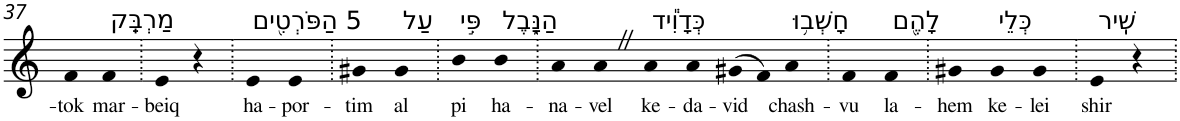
**kern	**text
*part1	*part1
*staff1	*staff1
*I"Piano	*
*I'Pno	*
!!LO:PB:g=z
*clefG2	*
*k[]	*
=37	=37
!	!LO:LY:b
4f	-tok
!LO:TX:a:t=מַרְבֵּֽק	!
!	!LO:LY:b
4f	mar-
=38.	=38.
!	!LO:LY:b
4e	-beiq
4r	.
=39.	=39.
!LO:TX:a:t=5 הַפֹּרְטִ֖ים	!
!	!LO:LY:b
4e	ha-
!	!LO:LY:b
4e	-por-
=40.	=40.
!	!LO:LY:b
4g#X	-tim
!LO:TX:a:t=עַל	!
!	!LO:LY:b
4g#	al
=41.	=41.
!LO:TX:a:t=פִּ֣י	!
!	!LO:LY:b
4b	pi
!LO:TX:a:t=הַנָּ֑בֶל	!
!	!LO:LY:b
4b	ha-
=42.	=42.
!	!LO:LY:b
4a	-na-
!	!LO:LY:b
4aZ	-vel
!LO:TX:a:t=כְּדָוִ֕יד	!
!	!LO:LY:b
4a	ke-
!	!LO:LY:b
4a	-da-
!	!LO:LY:b
(>8g#X	-vid
8f)	.
!LO:TX:a:t=חָשְׁב֥וּ	!
!	!LO:LY:b
4a	chash-
=43.	=43.
!	!LO:LY:b
4f	-vu
!LO:TX:a:t=לָהֶ֖ם	!
!	!LO:LY:b
4f	la-
=44.	=44.
!	!LO:LY:b
4g#X	-hem
!LO:TX:a:t=כְּלֵי	!
!	!LO:LY:b
4g#	ke-
!	!LO:LY:b
4g#	-lei
=45.	=45.
!LO:TX:a:t=שִֽׁיר	!
!	!LO:LY:b
4e	shir
4r	.
=.	=.
*-	*-
